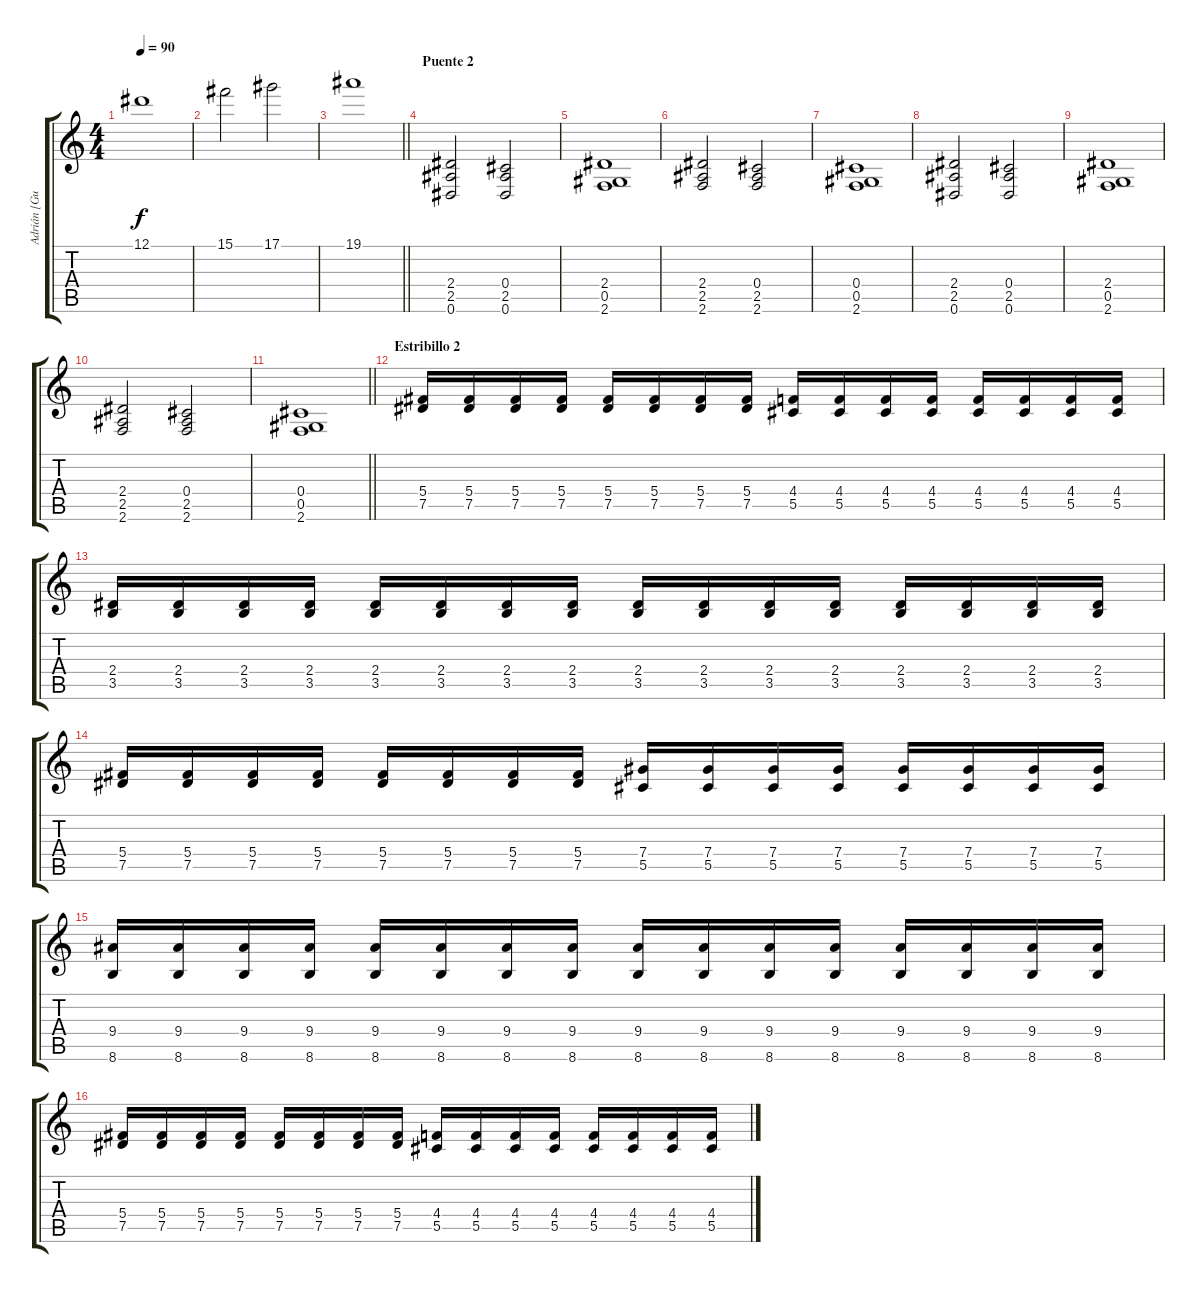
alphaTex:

\track ("Adrián [Guitar 2]" "Adrián [Gu") {instrument distortionguitar}
\staff {score tabs}
\tuning (Eb4 Bb3 Gb3 Db3 Ab2 Eb2) {hide}
\ts (4 4)
\tempo 90
\clef g2
\ks c
12.1.1{dy f} |
15.1.2 17.1.2 |
\barLineRight lightlight
19.1.1 |
\section ("" "Puente 2")
(2.4 2.5 0.6).2 (0.4 2.5 0.6).2 |
(2.4 0.5 2.6).1 |
(2.4 2.5 2.6).2 (0.4 2.5 2.6).2 |
(0.4 0.5 2.6).1 |
(2.4 2.5 0.6).2 (0.4 2.5 0.6).2 |
(2.4 0.5 2.6).1 |
(2.4 2.5 2.6).2 (0.4 2.5 2.6).2 |
\barLineRight lightlight
(0.4 0.5 2.6).1 |
\section ("" "Estribillo 2")
(5.4 7.5).16 (5.4 7.5).16 (5.4 7.5).16 (5.4 7.5).16 (5.4 7.5).16 (5.4 7.5).16 (5.4 7.5).16 (5.4 7.5).16 (4.4 5.5).16 (4.4 5.5).16 (4.4 5.5).16 (4.4 5.5).16 (4.4 5.5).16 (4.4 5.5).16 (4.4 5.5).16 (4.4 5.5).16 |
(2.4 3.5).16 (2.4 3.5).16 (2.4 3.5).16 (2.4 3.5).16 (2.4 3.5).16 (2.4 3.5).16 (2.4 3.5).16 (2.4 3.5).16 (2.4 3.5).16 (2.4 3.5).16 (2.4 3.5).16 (2.4 3.5).16 (2.4 3.5).16 (2.4 3.5).16 (2.4 3.5).16 (2.4 3.5).16 |
(5.4 7.5).16 (5.4 7.5).16 (5.4 7.5).16 (5.4 7.5).16 (5.4 7.5).16 (5.4 7.5).16 (5.4 7.5).16 (5.4 7.5).16 (7.4 5.5).16 (7.4 5.5).16 (7.4 5.5).16 (7.4 5.5).16 (7.4 5.5).16 (7.4 5.5).16 (7.4 5.5).16 (7.4 5.5).16 |
(9.4 8.6).16 (9.4 8.6).16 (9.4 8.6).16 (9.4 8.6).16 (9.4 8.6).16 (9.4 8.6).16 (9.4 8.6).16 (9.4 8.6).16 (9.4 8.6).16 (9.4 8.6).16 (9.4 8.6).16 (9.4 8.6).16 (9.4 8.6).16 (9.4 8.6).16 (9.4 8.6).16 (9.4 8.6).16 |
(5.4 7.5).16 (5.4 7.5).16 (5.4 7.5).16 (5.4 7.5).16 (5.4 7.5).16 (5.4 7.5).16 (5.4 7.5).16 (5.4 7.5).16 (4.4 5.5).16 (4.4 5.5).16 (4.4 5.5).16 (4.4 5.5).16 (4.4 5.5).16 (4.4 5.5).16 (4.4 5.5).16 (4.4 5.5).16
